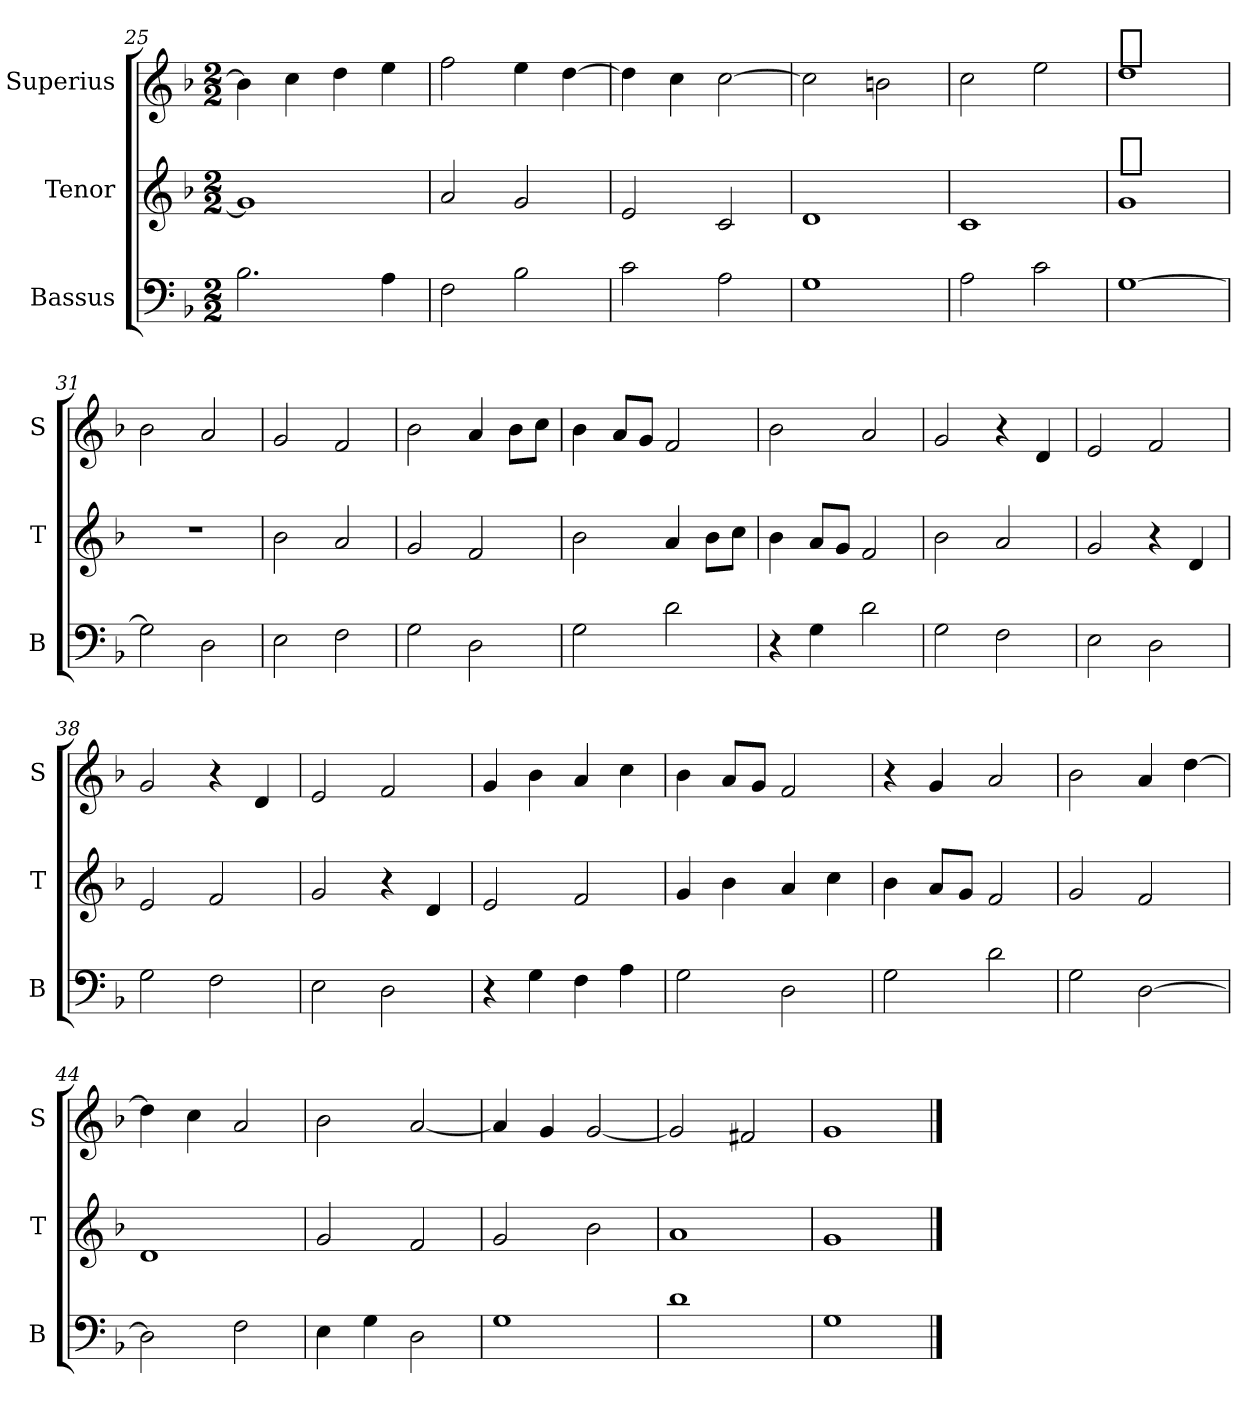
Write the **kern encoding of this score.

**kern	**kern	**kern
*part3	*part2	*part1
*staff3	*staff2	*staff1
*I"Bassus	*I"Tenor	*I"Superius
*I'B	*I'T	*I'S
*clefF4	*clefG2	*clefG2
*k[b-]	*k[b-]	*k[b-]
*M2/2	*M2/2	*M2/2
=25	=25	=25
2.B-	1g]	4b-]
.	.	4cc
.	.	4dd
4A	.	4ee
=26	=26	=26
2F	2a	2ff
2B-	2g	4ee
.	.	[4dd
=27	=27	=27
2c	2e	4dd]
.	.	4cc
2A	2c	[2cc
=28	=28	=28
1G	1d	2cc]
.	.	2bn
=29	=29	=29
2A	1c	2cc
2c	.	2ee
=30	=30	=30
!	!	!LO:TX:a:t=[segno]
!	!LO:TX:a:t=[segno]	!
[1G	1g	1dd
=31	=31	=31
2G]	1r	2b-
2D	.	2a
=32	=32	=32
2E	2b-	2g
2F	2a	2f
=33	=33	=33
2G	2g	2b-
2D	2f	4a
.	.	8b-L
.	.	8ccJ
=34	=34	=34
2G	2b-	4b-
.	.	8aL
.	.	8gJ
2d	4a	2f
.	8b-L	.
.	8ccJ	.
=35	=35	=35
4r	4b-	2b-
4G	8aL	.
.	8gJ	.
2d	2f	2a
=36	=36	=36
2G	2b-	2g
2F	2a	4r
.	.	4d
=37	=37	=37
2E	2g	2e
2D	4r	2f
.	4d	.
=38	=38	=38
2G	2e	2g
2F	2f	4r
.	.	4d
=39	=39	=39
2E	2g	2e
2D	4r	2f
.	4d	.
=40	=40	=40
4r	2e	4g
4G	.	4b-
4F	2f	4a
4A	.	4cc
=41	=41	=41
2G	4g	4b-
.	4b-	8aL
.	.	8gJ
2D	4a	2f
.	4cc	.
=42	=42	=42
2G	4b-	4r
.	8aL	4g
.	8gJ	.
2d	2f	2a
=43	=43	=43
2G	2g	2b-
[2D	2f	4a
.	.	[4dd
=44	=44	=44
2D]	1d	4dd]
.	.	4cc
2F	.	2a
=45	=45	=45
4E	2g	2b-
4G	.	.
2D	2f	[2a
=46	=46	=46
1G	2g	4a]
.	.	4g
.	2b-	[2g
=47	=47	=47
1d	1a	2g]
.	.	2f#X
=48	=48	=48
1G	1g	1g
==	==	==
*-	*-	*-
